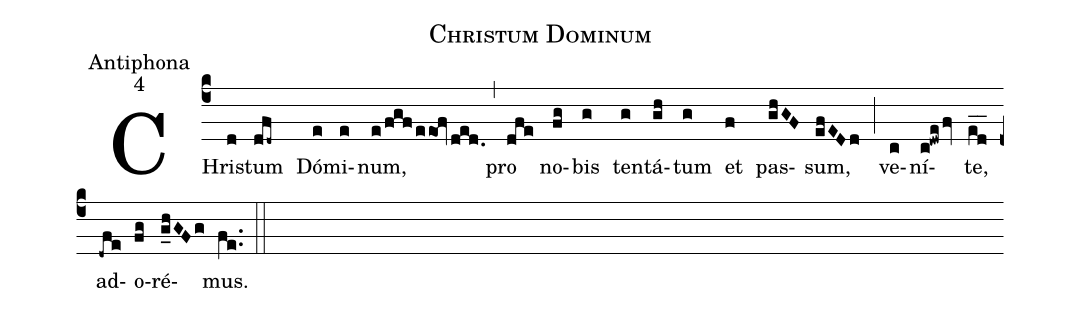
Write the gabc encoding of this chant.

name:Christum Dominum;
office-part:Antiphona;
mode:4;
%%
(c4)CHrist(d)um(dfd~) Dó(e)mi(e)num,(e/fgf/eeof/ded.) (,) pro(dfe) no(fg)bis(g) ten(g)tá(gh)tum(g) et(f) pas(ghGF)sum,(efEDd) (;) ve(c)ní(c!dwe/fv)te,(ed__) ad(-dfe)o(fg)ré(g_hGFg)mus.(fe..) (::)
